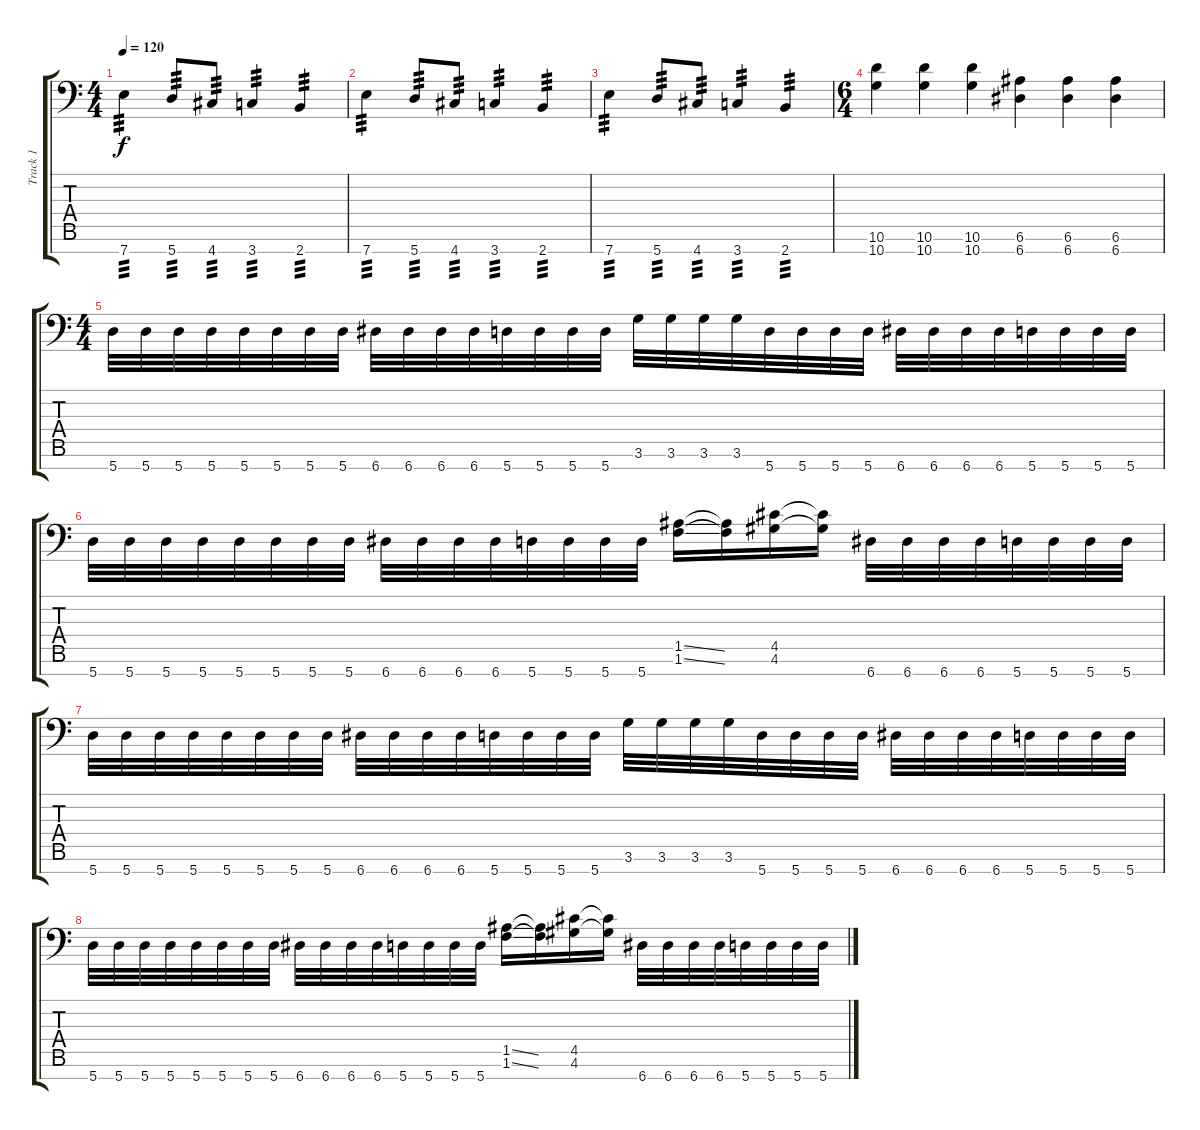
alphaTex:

\track ("Track 1" "Track 1") {instrument overdrivenguitar}
\staff {score tabs}
\tuning (E4 B3 G3 D3 A2 E2 A1) {hide}
\ts (4 4)
\tempo 120
\clef f4
\ks c
7.7.4{tp 3 dy f} 5.7.8{tp 3} 4.7.8{tp 3} 3.7.4{tp 3} 2.7.4{tp 3} |
7.7.4{tp 3} 5.7.8{tp 3} 4.7.8{tp 3} 3.7.4{tp 3} 2.7.4{tp 3} |
7.7.4{tp 3} 5.7.8{tp 3} 4.7.8{tp 3} 3.7.4{tp 3} 2.7.4{tp 3} |
\ts (6 4)
(10.6 10.7).4 (10.6 10.7).4 (10.6 10.7).4 (6.6 6.7).4 (6.6 6.7).4 (6.6 6.7).4 |
\ts (4 4)
5.7.32 5.7.32 5.7.32 5.7.32 5.7.32 5.7.32 5.7.32 5.7.32 6.7.32 6.7.32 6.7.32 6.7.32 5.7.32 5.7.32 5.7.32 5.7.32 3.6.32 3.6.32 3.6.32 3.6.32 5.7.32 5.7.32 5.7.32 5.7.32 6.7.32 6.7.32 6.7.32 6.7.32 5.7.32 5.7.32 5.7.32 5.7.32 |
5.7.32 5.7.32 5.7.32 5.7.32 5.7.32 5.7.32 5.7.32 5.7.32 6.7.32 6.7.32 6.7.32 6.7.32 5.7.32 5.7.32 5.7.32 5.7.32 (1.5{ss} 1.6{ss}).16 (1.5{t} 1.6{t}).16 (4.5 4.6).16 (4.5{t} 4.6{t}).16 6.7.32 6.7.32 6.7.32 6.7.32 5.7.32 5.7.32 5.7.32 5.7.32 |
5.7.32 5.7.32 5.7.32 5.7.32 5.7.32 5.7.32 5.7.32 5.7.32 6.7.32 6.7.32 6.7.32 6.7.32 5.7.32 5.7.32 5.7.32 5.7.32 3.6.32 3.6.32 3.6.32 3.6.32 5.7.32 5.7.32 5.7.32 5.7.32 6.7.32 6.7.32 6.7.32 6.7.32 5.7.32 5.7.32 5.7.32 5.7.32 |
5.7.32 5.7.32 5.7.32 5.7.32 5.7.32 5.7.32 5.7.32 5.7.32 6.7.32 6.7.32 6.7.32 6.7.32 5.7.32 5.7.32 5.7.32 5.7.32 (1.5{ss} 1.6{ss}).16 (1.5{t} 1.6{t}).16 (4.5 4.6).16 (4.5{t} 4.6{t}).16 6.7.32 6.7.32 6.7.32 6.7.32 5.7.32 5.7.32 5.7.32 5.7.32
